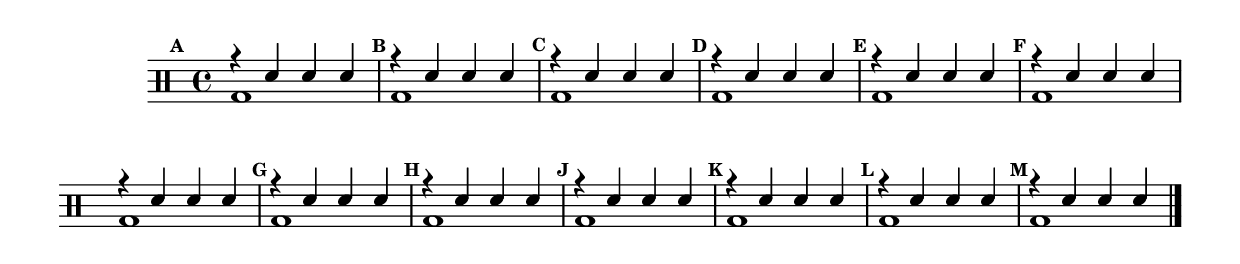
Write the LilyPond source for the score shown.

%-*- coding: utf-8 -*-

\version "2.16.0"

%\header {title = "aquecendo e divertindo-se com 6 notas"}

\drums {

\override Staff.TimeSignature #'style = #'()
\time 4/4 

\override Score.BarNumber #'transparent = ##t
%\override Score.RehearsalMark #'font-family = #'
\override Score.RehearsalMark #'font-size = #-2
\set Score.markFormatter = #format-mark-numbers



\context DrumVoice = "1" { }
\context DrumVoice = "2" { }

<<
{

\mark \default

r4 sn sn sn 

\mark \default

r4 sn sn sn 

\mark \default

r4 sn sn sn 

\mark \default

r4 sn sn sn 

\mark \default

r4 sn sn sn 

\mark \default

r4 sn sn sn 

r4 sn sn sn 

\mark \default

r4 sn sn sn 

\mark \default

r4 sn sn sn 

\mark \default

r4 sn sn sn 

\mark \default

r4 sn sn sn 

\mark \default

r4 sn sn sn 

\mark \default

r4 sn sn sn 

\bar "|."

  
}
\\{

bd1 bd1 bd1 bd1 bd1 bd1

bd1 

bd1 bd1 bd bd bd bd

}
>>


}


